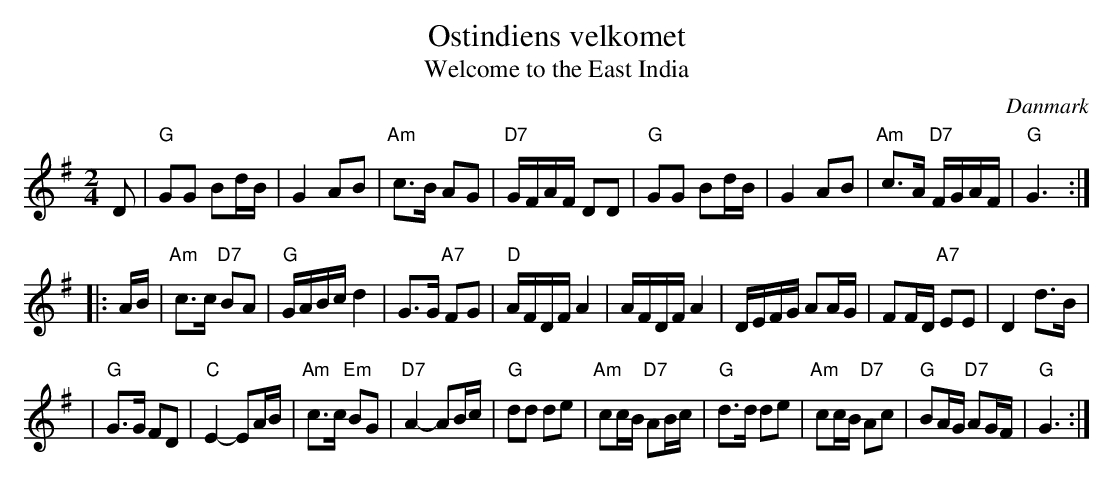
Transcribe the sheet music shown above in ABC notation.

X:1
T: Ostindiens velkomet
T: Welcome to the East India
O: Danmark
M: 2/4
L: 1/16
K: G
D2 \
| "G"G2G2 B2dB | G4 A2B2 | "Am"c3B A2G2 | "D7"GFAF D2D2 \
| "G"G2G2 B2dB | G4 A2B2 | "Am"c3A "D7"FGAF | "G"G6 :|
|: AB \
| "Am"c3c "D7"B2A2 | "G"GABc d4 | G3G "A7"F2G2 | "D"AFDF A4 \
| AFDF A4 | DEFG A2AG | F2FD "A7"E2E2 | D4 d3B |
| "G"G3G F2D2 | "C"E4- E2AB | "Am"c3c "Em"B2G2 | "D7"A4- A2Bc | "G"d2d2 d2e2 \
| "Am"c2cB "D7"A2Bc | "G"d3d d2e2 | "Am"c2cB "D7"A2c2 \
| "G"B2AG "D7"A2GF | "G"G6 :|

"Alternate endings"[|]y8y4[|] \
|| "G"BAG2 "D7"AGF2 | "G"G6 :| \
|| "G"(3B2A2G2 "D7"(3A2G2F2 | "G"G6 |] \
|| "G"B2AG "D7"A2z2 | F4 "C"G2G2 | "G"G6 |]
